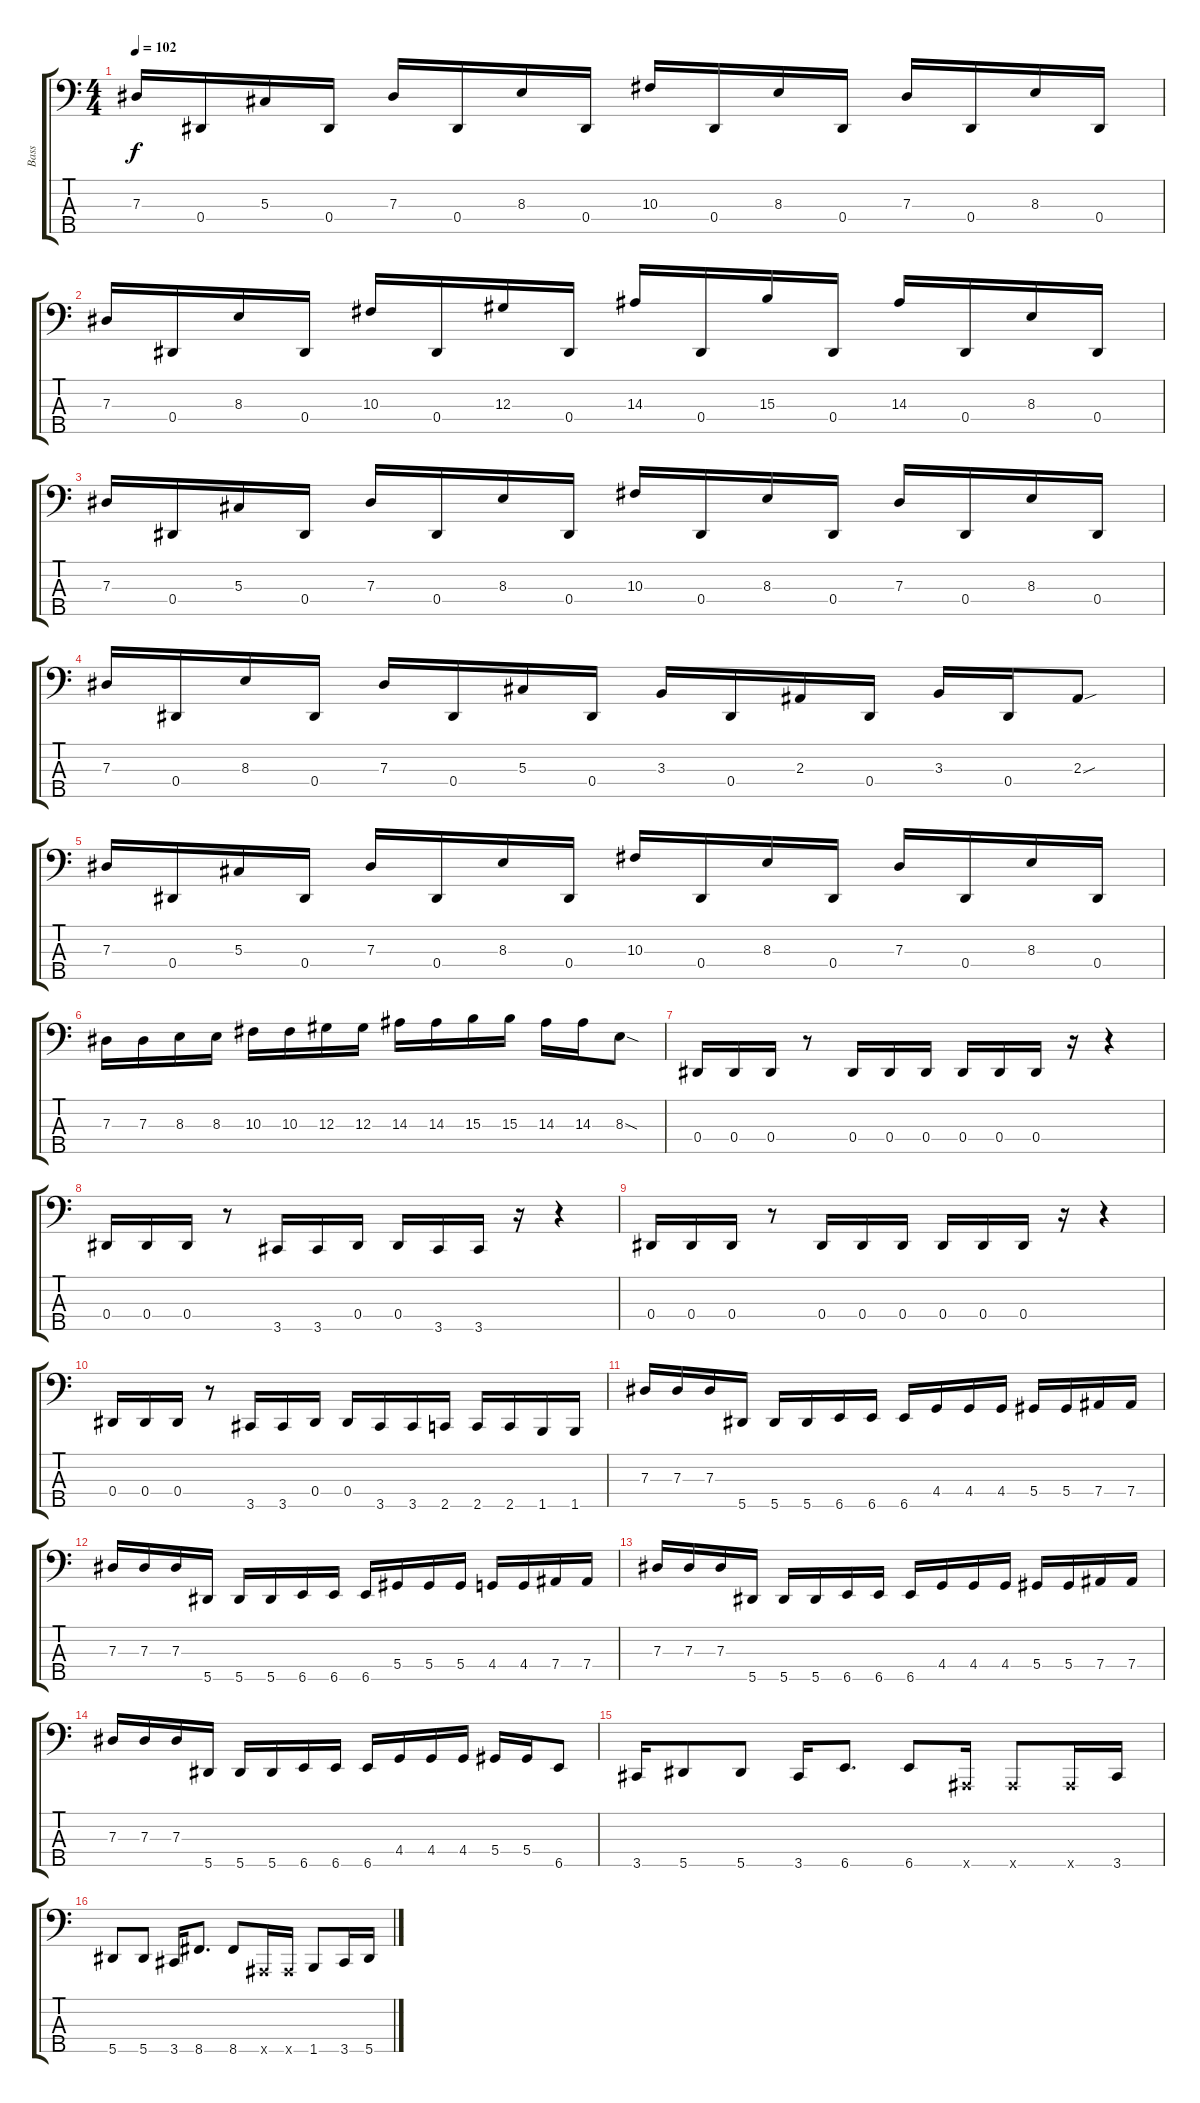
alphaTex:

\track ("Bass" "Bass") {instrument electricbasspick}
\staff {score tabs}
\tuning (Gb2 Db2 Ab1 Eb1 Bb0) {hide}
\ts (4 4)
\tempo 102
\clef f4
\ks c
7.3.16{dy f} 0.4.16 5.3.16 0.4.16 7.3.16 0.4.16 8.3.16 0.4.16 10.3.16 0.4.16 8.3.16 0.4.16 7.3.16 0.4.16 8.3.16 0.4.16 |
7.3.16 0.4.16 8.3.16 0.4.16 10.3.16 0.4.16 12.3.16 0.4.16 14.3.16 0.4.16 15.3.16 0.4.16 14.3.16 0.4.16 8.3.16 0.4.16 |
7.3.16 0.4.16 5.3.16 0.4.16 7.3.16 0.4.16 8.3.16 0.4.16 10.3.16 0.4.16 8.3.16 0.4.16 7.3.16 0.4.16 8.3.16 0.4.16 |
7.3.16 0.4.16 8.3.16 0.4.16 7.3.16 0.4.16 5.3.16 0.4.16 3.3.16 0.4.16 2.3.16 0.4.16 3.3.16 0.4.16 2.3{sou}.8 |
7.3.16 0.4.16 5.3.16 0.4.16 7.3.16 0.4.16 8.3.16 0.4.16 10.3.16 0.4.16 8.3.16 0.4.16 7.3.16 0.4.16 8.3.16 0.4.16 |
7.3.16 7.3.16 8.3.16 8.3.16 10.3.16 10.3.16 12.3.16 12.3.16 14.3.16 14.3.16 15.3.16 15.3.16 14.3.16 14.3.16 8.3{sod}.8 |
0.4.16 0.4.16 0.4.16 r.8 0.4.16 0.4.16 0.4.16 0.4.16 0.4.16 0.4.16 r.16 r.4 |
0.4.16 0.4.16 0.4.16 r.8 3.5.16 3.5.16 0.4.16 0.4.16 3.5.16 3.5.16 r.16 r.4 |
0.4.16 0.4.16 0.4.16 r.8 0.4.16 0.4.16 0.4.16 0.4.16 0.4.16 0.4.16 r.16 r.4 |
0.4.16 0.4.16 0.4.16 r.8 3.5.16 3.5.16 0.4.16 0.4.16 3.5.16 3.5.16 2.5.16 2.5.16 2.5.16 1.5.16 1.5.16 |
7.3.16 7.3.16 7.3.16 5.5.16 5.5.16 5.5.16 6.5.16 6.5.16 6.5.16 4.4.16 4.4.16 4.4.16 5.4.16 5.4.16 7.4.16 7.4.16 |
7.3.16 7.3.16 7.3.16 5.5.16 5.5.16 5.5.16 6.5.16 6.5.16 6.5.16 5.4.16 5.4.16 5.4.16 4.4.16 4.4.16 7.4.16 7.4.16 |
7.3.16 7.3.16 7.3.16 5.5.16 5.5.16 5.5.16 6.5.16 6.5.16 6.5.16 4.4.16 4.4.16 4.4.16 5.4.16 5.4.16 7.4.16 7.4.16 |
7.3.16 7.3.16 7.3.16 5.5.16 5.5.16 5.5.16 6.5.16 6.5.16 6.5.16 4.4.16 4.4.16 4.4.16 5.4.16 5.4.16 6.5.8 |
3.5.16 5.5.8 5.5.8 3.5.16 6.5.8{d} 6.5.8 0.5{x}.16 0.5{x}.8 0.5{x}.16 3.5.16 |
5.5.8 5.5.8 3.5.16 8.5.8{d} 8.5.8 0.5{x}.16 0.5{x}.16 1.5.8 3.5.16 5.5.16
